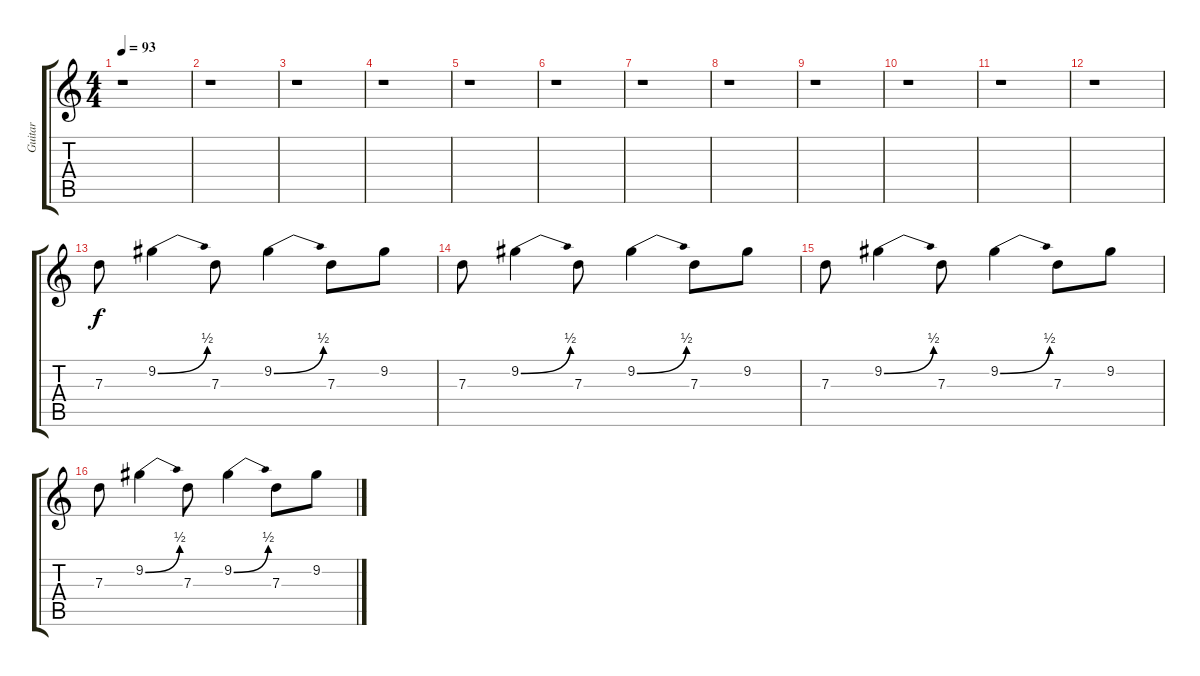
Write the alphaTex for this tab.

\track ("Guitar" "Guitar") {instrument overdrivenguitar}
\staff {score tabs}
\tuning (E4 B3 G3 D3 A2 E2) {hide}
\ts (4 4)
\tempo 93
\clef g2
\ks c
r.1{dy f} |
r.1 |
r.1 |
r.1 |
r.1 |
r.1 |
r.1 |
r.1 |
r.1 |
r.1 |
r.1 |
r.1 |
7.3.8 9.2{be (bend 0 0 60 2)}.4 7.3.8 9.2{be (bend 0 0 60 2)}.4 7.3.8 9.2.8 |
7.3.8 9.2{be (bend 0 0 60 2)}.4 7.3.8 9.2{be (bend 0 0 60 2)}.4 7.3.8 9.2.8 |
7.3.8 9.2{be (bend 0 0 60 2)}.4 7.3.8 9.2{be (bend 0 0 60 2)}.4 7.3.8 9.2.8 |
7.3.8 9.2{be (bend 0 0 60 2)}.4 7.3.8 9.2{be (bend 0 0 60 2)}.4 7.3.8 9.2.8
